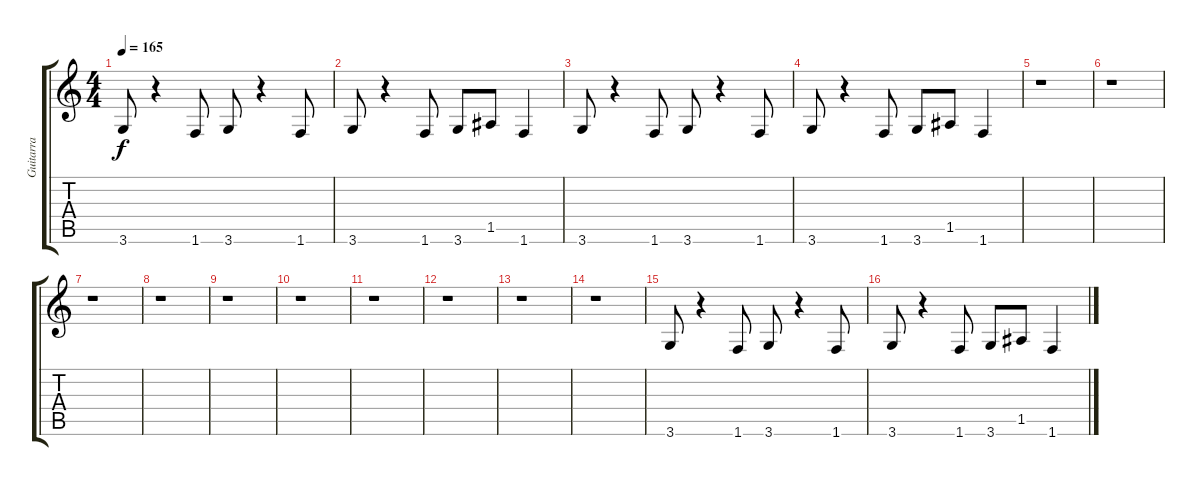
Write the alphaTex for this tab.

\track ("Guitarra" "Guitarra") {instrument overdrivenguitar}
\staff {score tabs}
\tuning (E4 B3 G3 D3 A2 E2) {hide}
\ts (4 4)
\tempo 165
\clef g2
\ks c
3.6.8{dy f volume 14} r.4 1.6.8 3.6.8 r.4 1.6.8 |
3.6.8 r.4 1.6.8 3.6.8 1.5.8 1.6.4 |
3.6.8{volume 14} r.4 1.6.8 3.6.8 r.4 1.6.8 |
3.6.8 r.4 1.6.8 3.6.8 1.5.8 1.6.4 |
r.1 |
r.1 |
r.1 |
r.1 |
r.1 |
r.1 |
r.1 |
r.1 |
r.1 |
r.1 |
3.6.8 r.4 1.6.8 3.6.8 r.4 1.6.8 |
3.6.8 r.4 1.6.8 3.6.8 1.5.8 1.6.4
